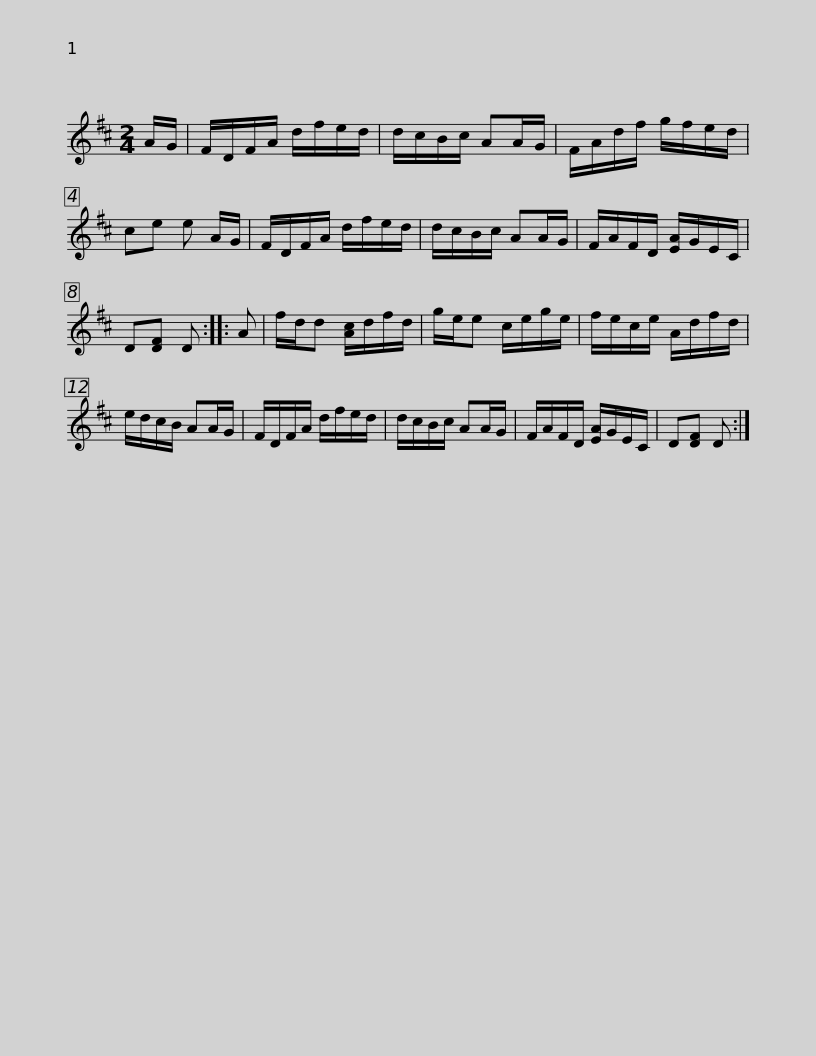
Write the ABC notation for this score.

X:1
L:1/8
M:2/4
I:linebreak $
K:D
V:1 treble
V:1
 A/G/ | F/D/F/A/ d/f/e/d/ | d/c/B/c/ AA/G/ | F/A/d/f/ g/f/e/d/ | ce e A/G/ | %5
 F/D/F/A/ d/f/e/d/ | d/c/B/c/ AA/G/ |$ F/A/F/D/ [EA]/G/E/C/ | D[DF] D :: A | %10
 f/d/d [Ac]/d/f/d/ | g/e/e c/e/g/e/ | f/e/c/e/ A/d/f/d/ | e/d/c/B/ AA/G/ |$ F/D/F/A/ d/f/e/d/ | %15
 d/c/B/c/ AA/G/ | F/A/F/D/ [EA]/G/E/C/ | D[DF] D :| %18
